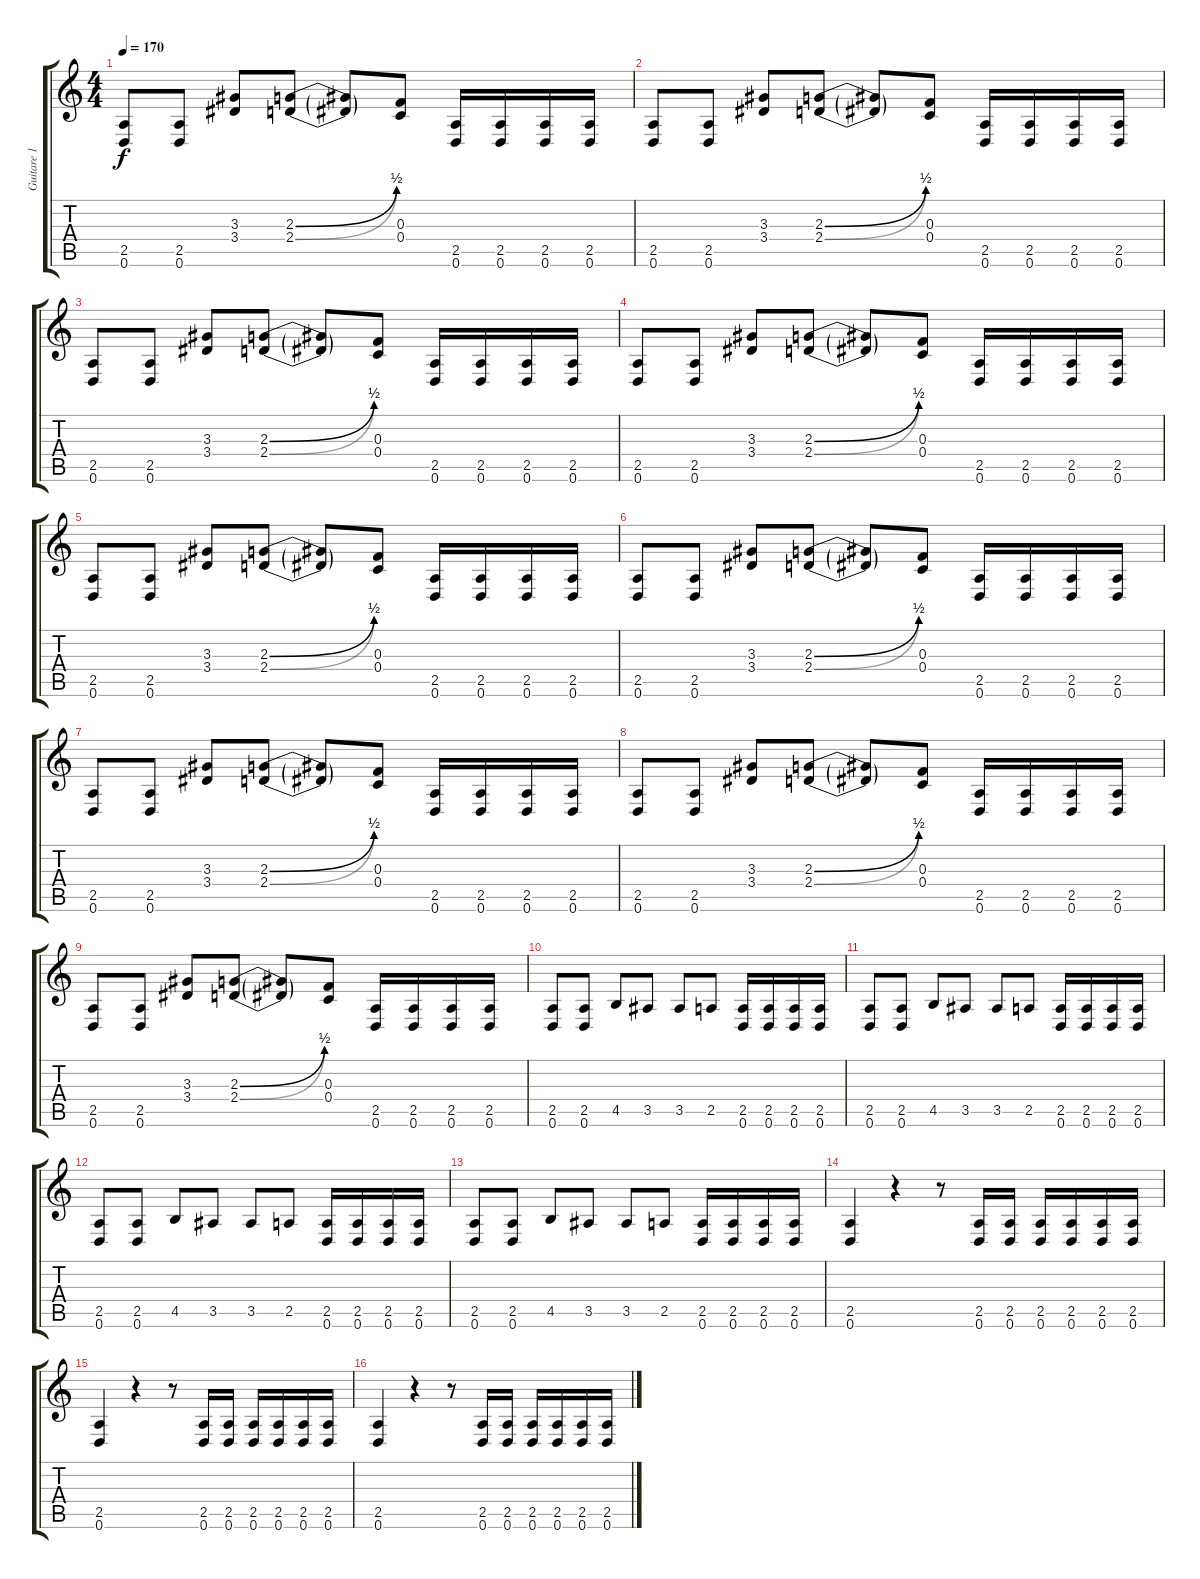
\track ("Guitare 1" "Guitare 1") {instrument overdrivenguitar}
\staff {score tabs}
\tuning (D4 A3 F3 C3 G2 D2) {hide}
\ts (4 4)
\tempo 170
\clef g2
\ks c
(2.5 0.6).8{dy f} (2.5 0.6).8 (3.3 3.4).8 (2.3{be (bend 0 0 60 2)} 2.4{be (bend 0 0 60 2)}).8 (2.3{t} 2.4{t}).8 (0.3 0.4).8 (2.5 0.6).16 (2.5 0.6).16 (2.5 0.6).16 (2.5 0.6).16 |
(2.5 0.6).8 (2.5 0.6).8 (3.3 3.4).8 (2.3{be (bend 0 0 60 2)} 2.4{be (bend 0 0 60 2)}).8 (2.3{t} 2.4{t}).8 (0.3 0.4).8 (2.5 0.6).16 (2.5 0.6).16 (2.5 0.6).16 (2.5 0.6).16 |
(2.5 0.6).8 (2.5 0.6).8 (3.3 3.4).8 (2.3{be (bend 0 0 60 2)} 2.4{be (bend 0 0 60 2)}).8 (2.3{t} 2.4{t}).8 (0.3 0.4).8 (2.5 0.6).16 (2.5 0.6).16 (2.5 0.6).16 (2.5 0.6).16 |
(2.5 0.6).8 (2.5 0.6).8 (3.3 3.4).8 (2.3{be (bend 0 0 60 2)} 2.4{be (bend 0 0 60 2)}).8 (2.3{t} 2.4{t}).8 (0.3 0.4).8 (2.5 0.6).16 (2.5 0.6).16 (2.5 0.6).16 (2.5 0.6).16 |
(2.5 0.6).8 (2.5 0.6).8 (3.3 3.4).8 (2.3{be (bend 0 0 60 2)} 2.4{be (bend 0 0 60 2)}).8 (2.3{t} 2.4{t}).8 (0.3 0.4).8 (2.5 0.6).16 (2.5 0.6).16 (2.5 0.6).16 (2.5 0.6).16 |
(2.5 0.6).8 (2.5 0.6).8 (3.3 3.4).8 (2.3{be (bend 0 0 60 2)} 2.4{be (bend 0 0 60 2)}).8 (2.3{t} 2.4{t}).8 (0.3 0.4).8 (2.5 0.6).16 (2.5 0.6).16 (2.5 0.6).16 (2.5 0.6).16 |
(2.5 0.6).8 (2.5 0.6).8 (3.3 3.4).8 (2.3{be (bend 0 0 60 2)} 2.4{be (bend 0 0 60 2)}).8 (2.3{t} 2.4{t}).8 (0.3 0.4).8 (2.5 0.6).16 (2.5 0.6).16 (2.5 0.6).16 (2.5 0.6).16 |
(2.5 0.6).8 (2.5 0.6).8 (3.3 3.4).8 (2.3{be (bend 0 0 60 2)} 2.4{be (bend 0 0 60 2)}).8 (2.3{t} 2.4{t}).8 (0.3 0.4).8 (2.5 0.6).16 (2.5 0.6).16 (2.5 0.6).16 (2.5 0.6).16 |
(2.5 0.6).8 (2.5 0.6).8 (3.3 3.4).8 (2.3{be (bend 0 0 60 2)} 2.4{be (bend 0 0 60 2)}).8 (2.3{t} 2.4{t}).8 (0.3 0.4).8 (2.5 0.6).16 (2.5 0.6).16 (2.5 0.6).16 (2.5 0.6).16 |
(2.5 0.6).8 (2.5 0.6).8 4.5.8 3.5.8 3.5.8 2.5.8 (2.5 0.6).16 (2.5 0.6).16 (2.5 0.6).16 (2.5 0.6).16 |
(2.5 0.6).8 (2.5 0.6).8 4.5.8 3.5.8 3.5.8 2.5.8 (2.5 0.6).16 (2.5 0.6).16 (2.5 0.6).16 (2.5 0.6).16 |
(2.5 0.6).8 (2.5 0.6).8 4.5.8 3.5.8 3.5.8 2.5.8 (2.5 0.6).16 (2.5 0.6).16 (2.5 0.6).16 (2.5 0.6).16 |
(2.5 0.6).8 (2.5 0.6).8 4.5.8 3.5.8 3.5.8 2.5.8 (2.5 0.6).16 (2.5 0.6).16 (2.5 0.6).16 (2.5 0.6).16 |
(2.5 0.6).4 r.4 r.8 (2.5 0.6).16 (2.5 0.6).16 (2.5 0.6).16 (2.5 0.6).16 (2.5 0.6).16 (2.5 0.6).16 |
(2.5 0.6).4 r.4 r.8 (2.5 0.6).16 (2.5 0.6).16 (2.5 0.6).16 (2.5 0.6).16 (2.5 0.6).16 (2.5 0.6).16 |
(2.5 0.6).4 r.4 r.8 (2.5 0.6).16 (2.5 0.6).16 (2.5 0.6).16 (2.5 0.6).16 (2.5 0.6).16 (2.5 0.6).16
